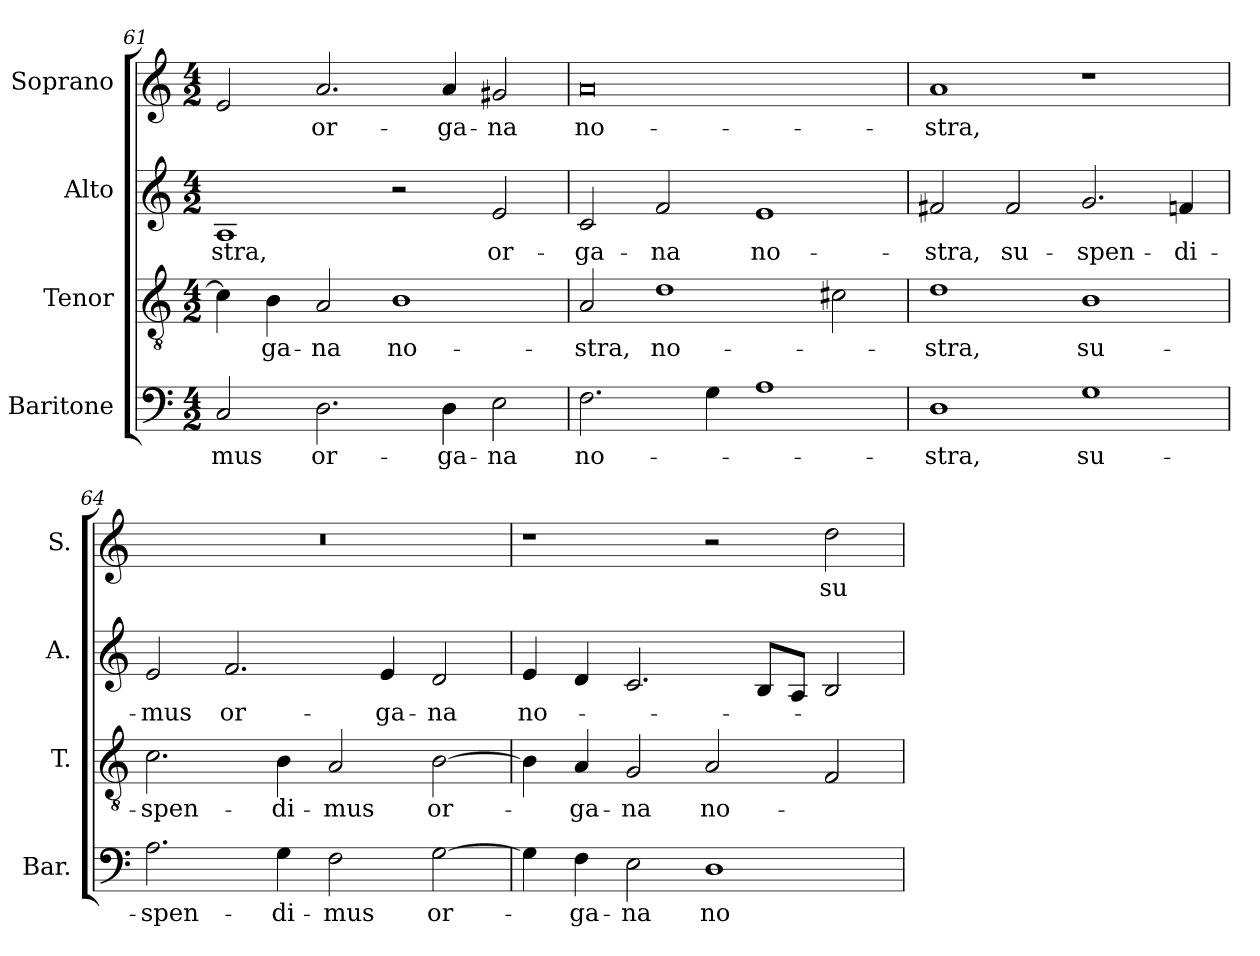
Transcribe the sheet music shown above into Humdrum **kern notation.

**kern	**text	**kern	**text	**kern	**text	**kern	**text
*part4	*part4	*part3	*part3	*part2	*part2	*part1	*part1
*staff4	*staff4	*staff3	*staff3	*staff2	*staff2	*staff1	*staff1
*I"Baritone	*	*I"Tenor	*	*I"Alto	*	*I"Soprano	*
*I'Bar.	*	*I'T.	*	*I'A.	*	*I'S.	*
!!LO:PB:g=z
*clefF4	*	*clefGv2	*	*clefG2	*	*clefG2	*
*	*	*ITrd7c12	*	*	*	*	*
*k[]	*	*k[]	*	*k[]	*	*k[]	*
*C:	*	*C:	*	*C:	*	*C:	*
*M4/2	*	*M4/2	*	*M4/2	*	*M4/2	*
=61	=61	=61	=61	=61	=61	=61	=61
!	!LO:LY:b:color=#000000	!	!	!	!	!	!
!	!	!	!	!	!LO:LY:b:color=#000000	!	!
2Ci/	-mus	4Ci\]	.	1Ai	-stra,	2ei/	.
!	!	!	!LO:LY:b:color=#000000	!	!	!	!
.	.	4BBi\	-ga-	.	.	.	.
!	!LO:LY:b:color=#000000	!	!	!	!	!	!
!	!	!	!LO:LY:b:color=#000000	!	!	!	!
!	!	!	!	!	!	!	!LO:LY:b:color=#000000
2.Di\	or-	2AAi/	-na	.	.	2.ai/	or-
!	!	!	!LO:LY:b:color=#000000	!	!	!	!
.	.	1BBi	no-	2r	.	.	.
!	!LO:LY:b:color=#000000	!	!	!	!	!	!
!	!	!	!	!	!	!	!LO:LY:b:color=#000000
4Di\	-ga-	.	.	.	.	4ai/	-ga-
!	!LO:LY:b:color=#000000	!	!	!	!	!	!
!	!	!	!	!	!LO:LY:b:color=#000000	!	!
!	!	!	!	!	!	!	!LO:LY:b:color=#000000
2Ei\	-na	.	.	2ei/	or-	2g#Xi/	-na
=62	=62	=62	=62	=62	=62	=62	=62
!	!LO:LY:b:color=#000000	!	!	!	!	!	!
!	!	!	!LO:LY:b:color=#000000	!	!	!	!
!	!	!	!	!	!LO:LY:b:color=#000000	!	!
!	!	!	!	!	!	!	!LO:LY:b:color=#000000
2.Fi\	no-	2AAi/	-stra,	2ci/	-ga-	0ai	no-
!	!	!	!LO:LY:b:color=#000000	!	!	!	!
!	!	!	!	!	!LO:LY:b:color=#000000	!	!
.	.	1Di	no-	2fi/	-na	.	.
4Gi\	.	.	.	.	.	.	.
!	!	!	!	!	!LO:LY:b:color=#000000	!	!
1Ai	.	.	.	1ei	no-	.	.
.	.	2C#Xi\	.	.	.	.	.
=63	=63	=63	=63	=63	=63	=63	=63
!	!LO:LY:b:color=#000000	!	!	!	!	!	!
!	!	!	!LO:LY:b:color=#000000	!	!	!	!
!	!	!	!	!	!LO:LY:b:color=#000000	!	!
!	!	!	!	!	!	!	!LO:LY:b:color=#000000
1Di	-stra,	1Di	-stra,	2f#Xi/	-stra,	1ai	-stra,
!	!	!	!	!	!LO:LY:b:color=#000000	!	!
.	.	.	.	2f#i/	su-	.	.
!	!LO:LY:b:color=#000000	!	!	!	!	!	!
!	!	!	!LO:LY:b:color=#000000	!	!	!	!
!	!	!	!	!	!LO:LY:b:color=#000000	!	!
1Gi	su-	1BBi	su-	2.gi/	-spen-	1r	.
!	!	!	!	!	!LO:LY:b:color=#000000	!	!
.	.	.	.	4fni/	-di-	.	.
=64	=64	=64	=64	=64	=64	=64	=64
!	!LO:LY:b:color=#000000	!	!	!	!	!	!
!	!	!	!LO:LY:b:color=#000000	!	!	!	!
!	!	!	!	!	!LO:LY:b:color=#000000	!LO:N:vis=1	!
2.Ai\	-spen-	2.Ci\	-spen-	2ei/	-mus	0r	.
!	!	!	!	!	!LO:LY:b:color=#000000	!	!
.	.	.	.	2.fi/	or-	.	.
!	!LO:LY:b:color=#000000	!	!	!	!	!	!
!	!	!	!LO:LY:b:color=#000000	!	!	!	!
4Gi\	-di-	4BBi\	-di-	.	.	.	.
!	!LO:LY:b:color=#000000	!	!	!	!	!	!
!	!	!	!LO:LY:b:color=#000000	!	!	!	!
2Fi\	-mus	2AAi/	-mus	.	.	.	.
!	!	!	!	!	!LO:LY:b:color=#000000	!	!
.	.	.	.	4ei/	-ga-	.	.
!	!LO:LY:b:color=#000000	!	!	!	!	!	!
!	!	!	!LO:LY:b:color=#000000	!	!	!	!
!	!	!	!	!	!LO:LY:b:color=#000000	!	!
[2Gi\	or-	[2BBi\	or-	2di/	-na	.	.
=65	=65	=65	=65	=65	=65	=65	=65
!	!	!	!	!	!LO:LY:b:color=#000000	!	!
4Gi\]	.	4BBi\]	.	4ei/	no-	1r	.
!	!LO:LY:b:color=#000000	!	!	!	!	!	!
!	!	!	!LO:LY:b:color=#000000	!	!	!	!
4Fi\	-ga-	4AAi/	-ga-	4di/	.	.	.
!	!LO:LY:b:color=#000000	!	!	!	!	!	!
!	!	!	!LO:LY:b:color=#000000	!	!	!	!
2Ei\	-na	2GGi/	-na	2.ci/	.	.	.
!	!LO:LY:b:color=#000000	!	!	!	!	!	!
!	!	!	!LO:LY:b:color=#000000	!	!	!	!
1Di	no-	2AAi/	no-	.	.	2r	.
.	.	.	.	8Bi/L	.	.	.
.	.	.	.	8Ai/J	.	.	.
!	!	!	!	!	!	!	!LO:LY:b:color=#000000
.	.	2FFi/	.	2Bi/	.	2ddi\	su-
=	=	=	=	=	=	=	=
*-	*-	*-	*-	*-	*-	*-	*-
